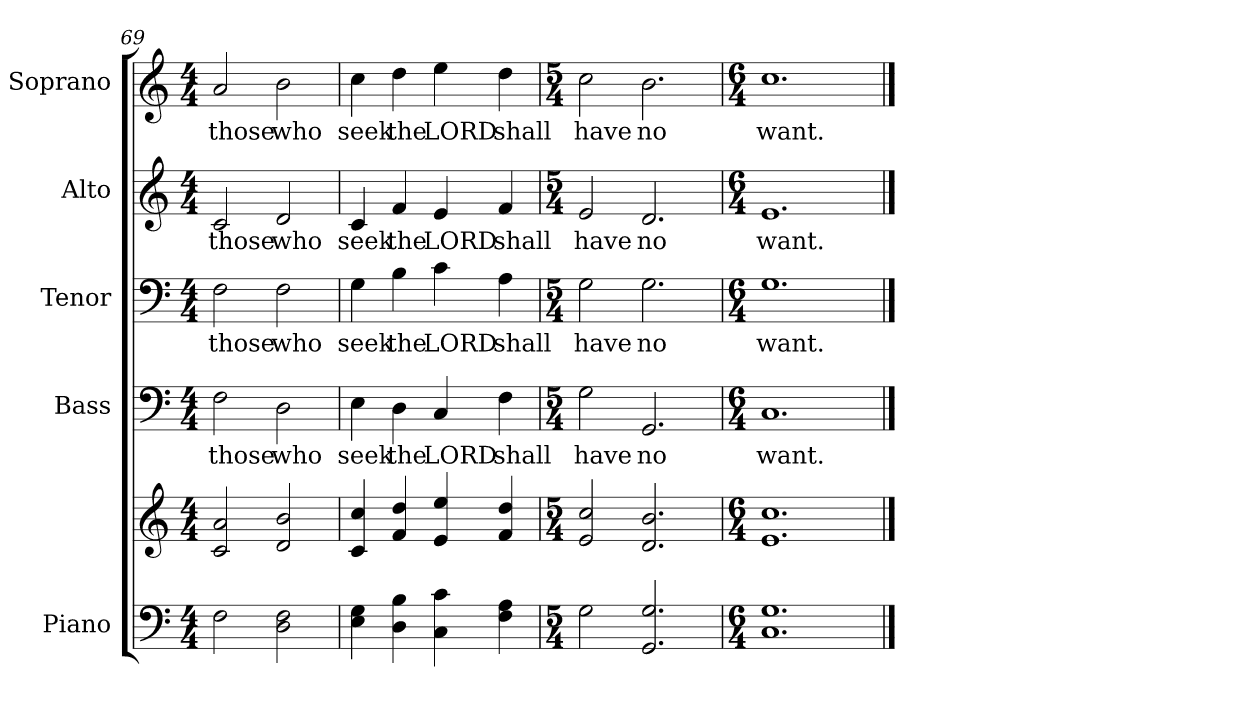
**kern	**kern	**kern	**text	**kern	**text	**kern	**text	**kern	**text
*part5	*part5	*part4	*part4	*part3	*part3	*part2	*part2	*part1	*part1
*staff6	*staff5	*staff4	*staff4	*staff3	*staff3	*staff2	*staff2	*staff1	*staff1
*I"Piano	*	*I"Bass	*	*I"Tenor	*	*I"Alto	*	*I"Soprano	*
*I'Pno.	*	*I'B.	*	*I'T.	*	*I'A.	*	*I'S.	*
!!LO:PB:g=z
*clefF4	*clefG2	*clefF4	*	*clefF4	*	*clefG2	*	*clefG2	*
*k[]	*k[]	*k[]	*	*k[]	*	*k[]	*	*k[]	*
*C:	*C:	*C:	*	*C:	*	*C:	*	*C:	*
*M4/4	*M4/4	*M4/4	*	*M4/4	*	*M4/4	*	*M4/4	*
=69	=69	=69	=69	=69	=69	=69	=69	=69	=69
!	!	!	!LO:LY:b:color=#000000	!	!	!	!	!	!
!	!	!	!	!	!LO:LY:b:color=#000000	!	!	!	!
!	!	!	!	!	!	!	!LO:LY:b:color=#000000	!	!
!	!	!	!	!	!	!	!	!	!LO:LY:b:color=#000000
2Fi\	2ci/ 2ai	2Fi\	those	2Fi\	those	2ci/	those	2ai/	those
!	!	!	!LO:LY:b:color=#000000	!	!	!	!	!	!
!	!	!	!	!	!LO:LY:b:color=#000000	!	!	!	!
!	!	!	!	!	!	!	!LO:LY:b:color=#000000	!	!
!	!	!	!	!	!	!	!	!	!LO:LY:b:color=#000000
2Di\ 2Fi	2di/ 2bi	2Di\	who	2Fi\	who	2di/	who	2bi\	who
=70	=70	=70	=70	=70	=70	=70	=70	=70	=70
!	!	!	!LO:LY:b:color=#000000	!	!	!	!	!	!
!	!	!	!	!	!LO:LY:b:color=#000000	!	!	!	!
!	!	!	!	!	!	!	!LO:LY:b:color=#000000	!	!
!	!	!	!	!	!	!	!	!	!LO:LY:b:color=#000000
4Ei\ 4Gi	4ci/ 4cci	4Ei\	seek	4Gi\	seek	4ci/	seek	4cci\	seek
!	!	!	!LO:LY:b:color=#000000	!	!	!	!	!	!
!	!	!	!	!	!LO:LY:b:color=#000000	!	!	!	!
!	!	!	!	!	!	!	!LO:LY:b:color=#000000	!	!
!	!	!	!	!	!	!	!	!	!LO:LY:b:color=#000000
4Di\ 4Bi	4fi/ 4ddi	4Di\	the	4Bi\	the	4fi/	the	4ddi\	the
!	!	!	!LO:LY:b:color=#000000	!	!	!	!	!	!
!	!	!	!	!	!LO:LY:b:color=#000000	!	!	!	!
!	!	!	!	!	!	!	!LO:LY:b:color=#000000	!	!
!	!	!	!	!	!	!	!	!	!LO:LY:b:color=#000000
4Ci\ 4ci	4ei/ 4eei	4Ci/	LORD	4ci\	LORD	4ei/	LORD	4eei\	LORD
!	!	!	!LO:LY:b:color=#000000	!	!	!	!	!	!
!	!	!	!	!	!LO:LY:b:color=#000000	!	!	!	!
!	!	!	!	!	!	!	!LO:LY:b:color=#000000	!	!
!	!	!	!	!	!	!	!	!	!LO:LY:b:color=#000000
4Fi\ 4Ai	4fi/ 4ddi	4Fi\	shall	4Ai\	shall	4fi/	shall	4ddi\	shall
=71	=71	=71	=71	=71	=71	=71	=71	=71	=71
*M5/4	*M5/4	*M5/4	*	*M5/4	*	*M5/4	*	*M5/4	*
!	!	!	!LO:LY:b:color=#000000	!	!	!	!	!	!
!	!	!	!	!	!LO:LY:b:color=#000000	!	!	!	!
!	!	!	!	!	!	!	!LO:LY:b:color=#000000	!	!
!	!	!	!	!	!	!	!	!	!LO:LY:b:color=#000000
2Gi\	2ei/ 2cci	2Gi\	have	2Gi\	have	2ei/	have	2cci\	have
!	!	!	!LO:LY:b:color=#000000	!	!	!	!	!	!
!	!	!	!	!	!LO:LY:b:color=#000000	!	!	!	!
!	!	!	!	!	!	!	!LO:LY:b:color=#000000	!	!
!	!	!	!	!	!	!	!	!	!LO:LY:b:color=#000000
2.GGi/ 2.Gi	2.di/ 2.bi	2.GGi/	no	2.Gi\	no	2.di/	no	2.bi\	no
=72	=72	=72	=72	=72	=72	=72	=72	=72	=72
*M6/4	*M6/4	*M6/4	*	*M6/4	*	*M6/4	*	*M6/4	*
!	!	!	!LO:LY:b:color=#000000	!	!	!	!	!	!
!	!	!	!	!	!LO:LY:b:color=#000000	!	!	!	!
!	!	!	!	!	!	!	!LO:LY:b:color=#000000	!	!
!	!	!	!	!	!	!	!	!	!LO:LY:b:color=#000000
1.Ci 1.Gi	1.ei 1.cci	1.Ci	want.	1.Gi	want.	1.ei	want.	1.cci	want.
==	==	==	==	==	==	==	==	==	==
*-	*-	*-	*-	*-	*-	*-	*-	*-	*-
